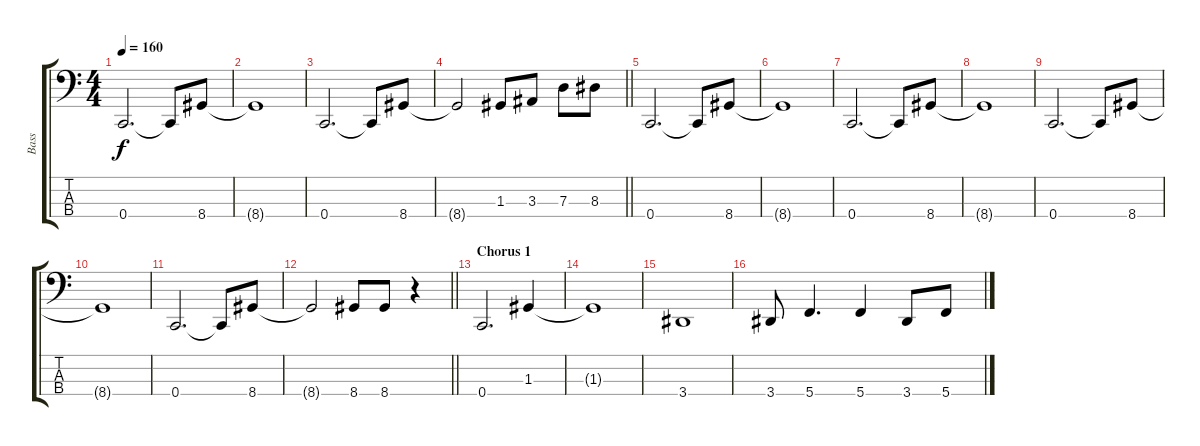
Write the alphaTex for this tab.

\track ("Bass" "Bass") {instrument electricbasspick}
\staff {score tabs}
\tuning (F2 C2 G1 C1) {hide}
\ts (4 4)
\tempo 160
\clef f4
\ks c
0.4.2{d dy f} 0.4{t}.8 8.4.8 |
8.4{t}.1 |
0.4.2{d} 0.4{t}.8 8.4.8 |
\barLineRight lightlight
8.4{t}.2 1.3.8 3.3.8 7.3.8 8.3.8 |
0.4.2{d} 0.4{t}.8 8.4.8 |
8.4{t}.1 |
0.4.2{d} 0.4{t}.8 8.4.8 |
8.4{t}.1 |
0.4.2{d} 0.4{t}.8 8.4.8 |
8.4{t}.1 |
0.4.2{d} 0.4{t}.8 8.4.8 |
\barLineRight lightlight
8.4{t}.2 8.4.8 8.4.8 r.4 |
\section ("" "Chorus 1")
0.4.2{d} 1.3.4 |
1.3{t}.1 |
3.4.1 |
3.4.8 5.4.4{d} 5.4.4 3.4.8 5.4.8
